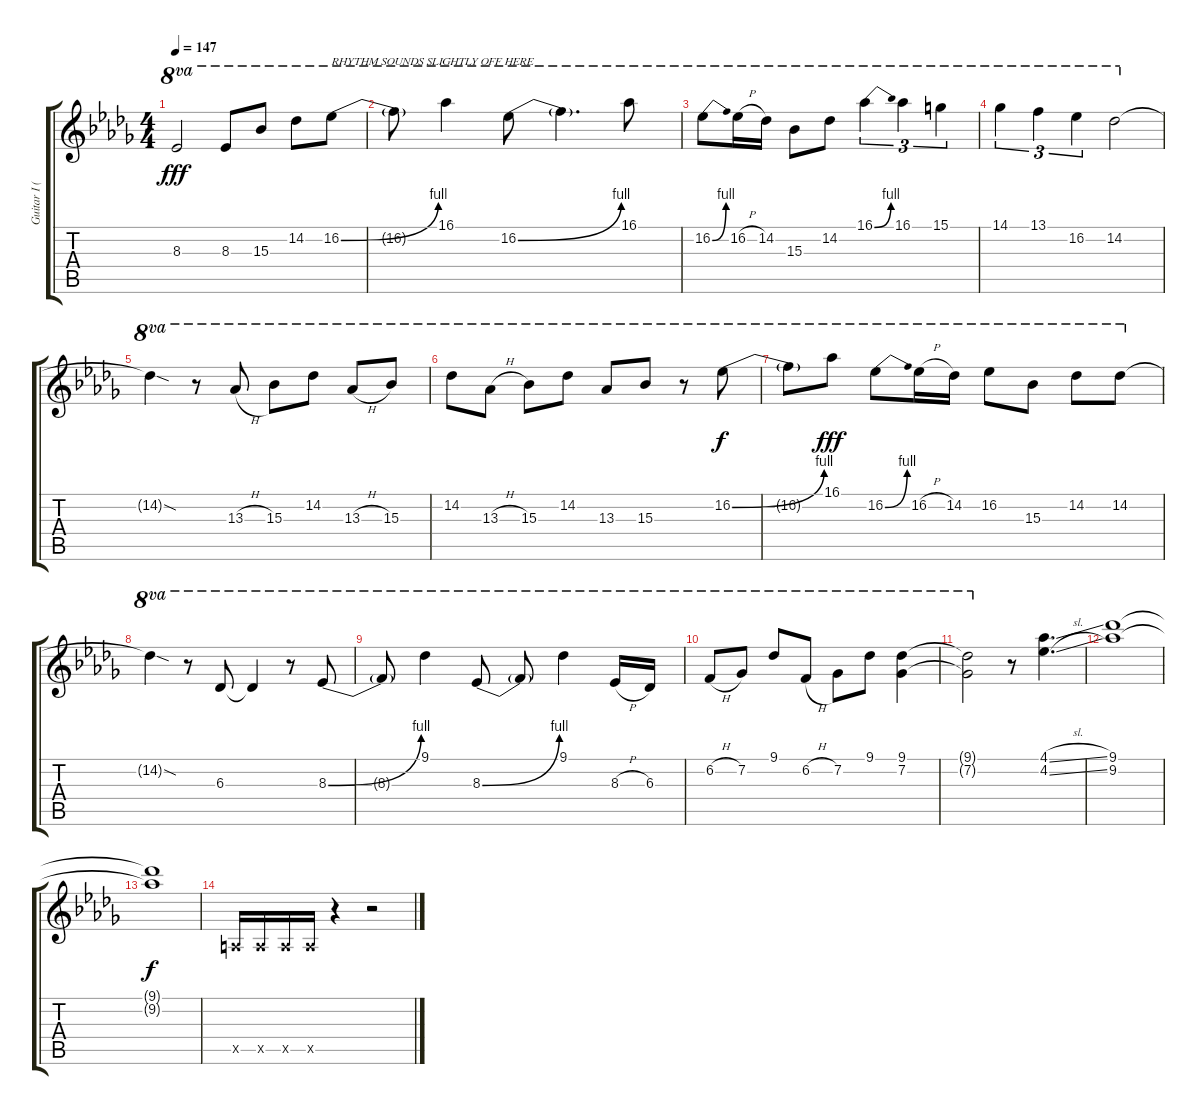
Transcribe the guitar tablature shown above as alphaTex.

\track ("Guitar I (Hirasawa Yui)" "Guitar I (") {instrument overdrivenguitar}
\staff {score tabs}
\tuning (E4 B3 G3 D3 A2 E2) {hide}
\ts (4 4)
\tempo 147
\clef g2
\ks db
8.3.2{ot 8va dy fff} 8.3.8{ot 8va} 15.3.8{ot 8va} 14.2.8{ot 8va} 16.2{be (bend 0 0 60 4)}.8{ot 8va txt "RHYTHM SOUNDS SLIGHTLY OFF HERE"} |
16.2{t}.8{ot 8va} 16.1.4{ot 8va} 16.2{be (bend 0 0 60 4)}.8{ot 8va} 16.2{t}.4{d ot 8va} 16.1.8{ot 8va} |
16.2{be (bend 0 0 60 4)}.8{ot 8va} 16.2{h}.16{ot 8va} 14.2.16{ot 8va} 15.3.8{ot 8va} 14.2.8{ot 8va} 16.1{be (bend 0 0 60 4)}.4{tu (3 2) ot 8va} 16.1.4{tu (3 2) ot 8va} 15.1.4{tu (3 2) ot 8va} |
14.1.4{tu (3 2) ot 8va} 13.1.4{tu (3 2) ot 8va} 16.2.4{tu (3 2) ot 8va} 14.2.2{ot 8va} |
14.2{sod t}.4{ot 8va} r.8{ot 8va} 13.3{h}.8{ot 8va} 15.3.8{ot 8va} 14.2.8{ot 8va} 13.3{h}.8{ot 8va} 15.3.8{ot 8va} |
14.2.8{ot 8va} 13.3{h}.8{ot 8va} 15.3.8{ot 8va} 14.2.8{ot 8va} 13.3.8{ot 8va} 15.3.8{ot 8va} r.8{ot 8va} 16.2{be (bend 0 0 60 4)}.8{ot 8va dy f} |
16.2{t}.8{ot 8va} 16.1.8{ot 8va dy fff} 16.2{be (bend 0 0 60 4)}.8{ot 8va} 16.2{h}.16{ot 8va} 14.2.16{ot 8va} 16.2.8{ot 8va} 15.3.8{ot 8va} 14.2.8{ot 8va} 14.2.8{ot 8va} |
14.2{sod t}.4{ot 8va} r.8{ot 8va} 6.3.8{ot 8va} 6.3{t}.4{ot 8va} r.8{ot 8va} 8.3{be (bend 0 0 60 4)}.8{ot 8va} |
8.3{t}.8{ot 8va} 9.1.4{ot 8va} 8.3{be (bend 0 0 60 4)}.8{ot 8va} 8.3{t}.8{ot 8va} 9.1.4{ot 8va} 8.3{h}.16{ot 8va} 6.3.16{ot 8va} |
6.2{h}.8{ot 8va} 7.2.8{ot 8va} 9.1.8{ot 8va} 6.2{h}.8{ot 8va} 7.2.8{ot 8va} 9.1.8{ot 8va} (9.1 7.2).4{ot 8va} |
(9.1{t} 7.2{t}).2{ot 8va} r.8 (4.1{sl} 4.2{sl}).4{d} |
(9.1 9.2).1 |
(9.1{t} 9.2{t}).1{dy f} |
0.5{x}.16 0.5{x}.16 0.5{x}.16 0.5{x}.16 r.4 r.2
